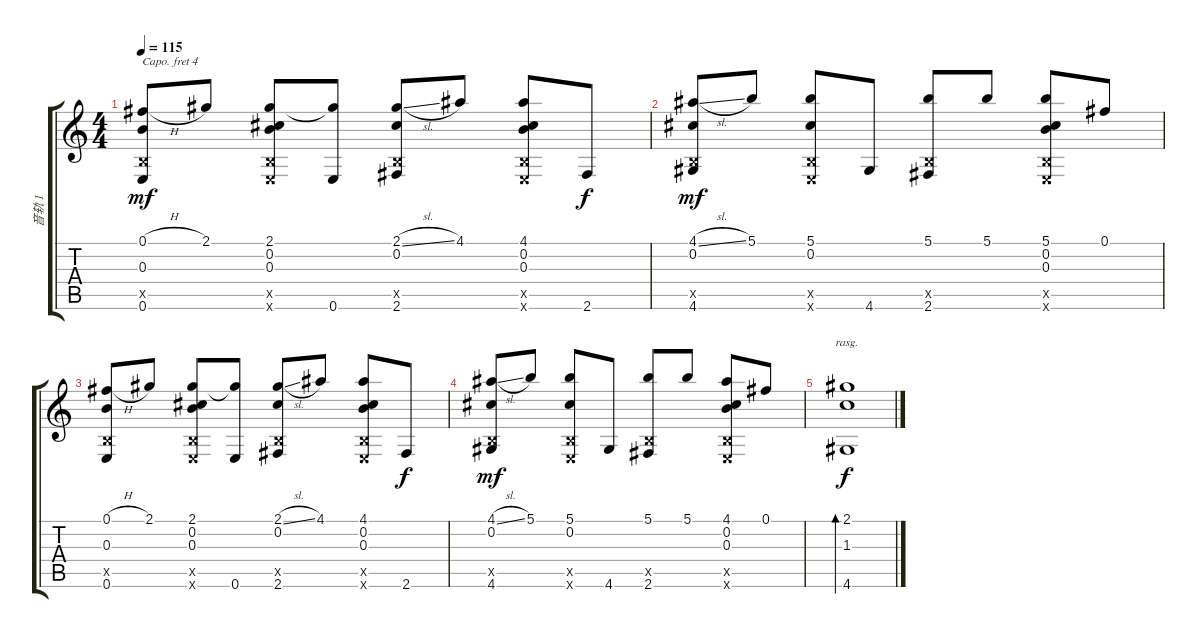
\track ("音轨 1" "音轨 1") {instrument acousticguitarnylon}
\staff {score tabs}
\capo 4
\tuning (D4 A3 G3 D3 G2 C2) {hide}
\ts (4 4)
\tempo 115
\clef g2
\ks c
(0.1{h} 0.3 0.5{x} 0.6).8{dy mf} 2.1.8 (2.1 0.2 0.3 0.5{x} 0.6{x}).8 (2.1{t} 0.6).8 (2.1{sl} 0.2 0.5{x} 2.6).8 4.1.8 (4.1 0.2 0.3 0.5{x} 0.6{x}).8 2.6.8{dy f} |
(4.1{sl} 0.2 0.5{x} 4.6).8{dy mf} 5.1.8 (5.1 0.2 0.5{x} 0.6{x}).8 4.6.8 (5.1 0.5{x} 2.6).8 5.1.8 (5.1 0.2 0.3 0.5{x} 0.6{x}).8 0.1.8 |
(0.1{h} 0.3 0.5{x} 0.6).8 2.1.8 (2.1 0.2 0.3 0.5{x} 0.6{x}).8 (2.1{t} 0.6).8 (2.1{sl} 0.2 0.5{x} 2.6).8 4.1.8 (4.1 0.2 0.3 0.5{x} 0.6{x}).8 2.6.8{dy f} |
(4.1{sl} 0.2 0.5{x} 4.6).8{dy mf} 5.1.8 (5.1 0.2 0.5{x} 0.6{x}).8 4.6.8 (5.1 0.5{x} 2.6).8 5.1.8 (4.1 0.2 0.3 0.5{x} 0.6{x}).8 0.1.8 |
(2.1 1.3 4.6).1{bd 480 rasg ii dy f}
